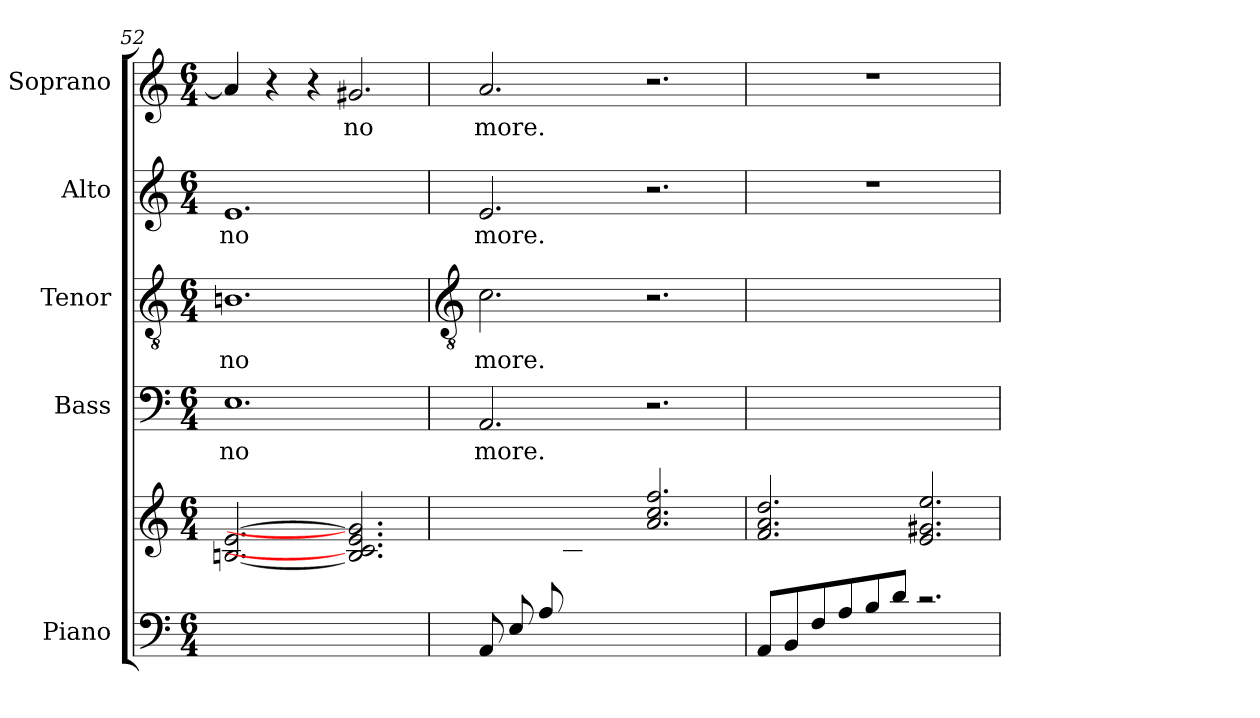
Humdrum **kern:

**kern	**kern	**kern	**text	**kern	**text	**kern	**text	**kern	**text
*part5	*part5	*part4	*part4	*part3	*part3	*part2	*part2	*part1	*part1
*staff6	*staff5	*staff4	*staff4	*staff3	*staff3	*staff2	*staff2	*staff1	*staff1
*I"Piano	*	*I"Bass	*	*I"Tenor	*	*I"Alto	*	*I"Soprano	*
*	*	*I'B	*	*I'T	*	*I'A	*	*I'S	*
*clefF4	*clefG2	*clefF4	*	*clefGv2	*	*clefG2	*	*clefG2	*
*k[]	*k[]	*k[]	*	*k[]	*	*k[]	*	*k[]	*
*C:	*C:	*C:	*	*C:	*	*C:	*	*C:	*
*M6/4	*M6/4	*M6/4	*	*M6/4	*	*M6/4	*	*M6/4	*
=52	=52	=52	=52	=52	=52	=52	=52	=52	=52
!	!	!	!LO:LY:b	!	!LO:LY:b	!	!LO:LY:b	!	!
1.ryy	[2.Bn [2.e	1.E	no	1.Bn	no	1.e	no	4a]	.
.	.	.	.	.	.	.	.	4r	.
.	.	.	.	.	.	.	.	4r	.
!	!	!	!	!	!	!	!	!	!LO:LY:b
.	2.B] 2.c] 2.e] 2.g#]	.	.	.	.	.	.	2.g#X	no
!!LO:LB:g=z
=53	=53	=53	=53	=53	=53	=53	=53	=53	=53
*	*	*	*	*clefGv2	*	*	*	*	*
*^	*^	*	*	*	*	*	*	*	*
*	*^	*	*	*	*	*	*	*	*	*	*
!	!LO:N:vis=1	!LO:N:vis=1	!	!LO:N:vis=1	!	!LO:LY:b	!	!LO:LY:b	!	!LO:LY:b	!	!LO:LY:b
(>8AAL	1.ryy	1.ryy	4.ryy	1.ryy	2.AA	more.	2.c	more.	2.e	more.	2.a	more.
8E	.	.	.	.	.	.	.	.	.	.	.	.
8A	.	.	.	.	.	.	.	.	.	.	.	.
1ryy	.	.	8c	.	.	.	.	.	.	.	.	.
.	.	.	8e	.	.	.	.	.	.	.	.	.
.	.	.	8ccJ)	.	.	.	.	.	.	.	.	.
.	.	.	2.a 2.cc 2.ff	.	2.r	.	2.r	.	2.r	.	2.r	.
8ryy	.	.	.	.	.	.	.	.	.	.	.	.
*	*v	*v	*	*	*	*	*	*	*	*	*	*
=54	=54	=54	=54	=54	=54	=54	=54	=54	=54	=54	=54
!	!LO:N:vis=1	!	!LO:N:vis=1	!LO:N:vis=1	!	!LO:N:vis=1	!	!LO:N:vis=1	!	!LO:N:vis=1	!
8AAL	1.ryy	2.f 2.a 2.dd	1.ryy	1.ryy	.	1.ryy	.	1.r	.	1.r	.
8BB	.	.	.	.	.	.	.	.	.	.	.
8F	.	.	.	.	.	.	.	.	.	.	.
8A	.	.	.	.	.	.	.	.	.	.	.
8B	.	.	.	.	.	.	.	.	.	.	.
8dJ	.	.	.	.	.	.	.	.	.	.	.
2.r	.	2.e 2.g#X 2.ee	.	.	.	.	.	.	.	.	.
*v	*v	*	*	*	*	*	*	*	*	*	*
*	*v	*v	*	*	*	*	*	*	*	*
=	=	=	=	=	=	=	=	=	=
*-	*-	*-	*-	*-	*-	*-	*-	*-	*-
